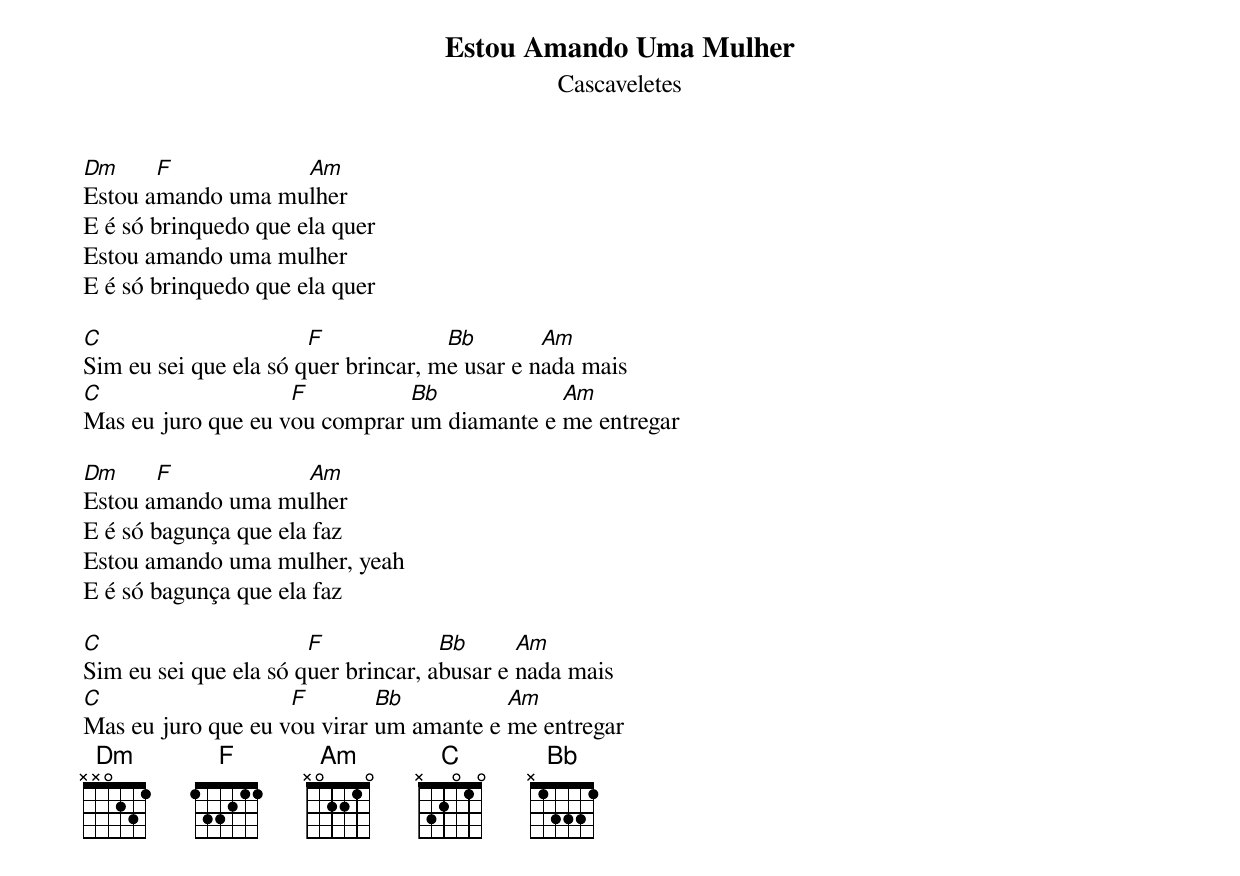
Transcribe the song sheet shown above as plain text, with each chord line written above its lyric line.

Estou Amando Uma Mulher
Cascaveletes

Dm     F           Am
Estou amando uma mulher
E é só brinquedo que ela quer
Estou amando uma mulher
E é só brinquedo que ela quer

C                      F             Bb        Am
Sim eu sei que ela só quer brincar, me usar e nada mais
C                   F          Bb            Am
Mas eu juro que eu vou comprar um diamante e me entregar

Dm     F           Am
Estou amando uma mulher
E é só bagunça que ela faz
Estou amando uma mulher, yeah
E é só bagunça que ela faz

C                      F             Bb      Am
Sim eu sei que ela só quer brincar, abusar e nada mais
C                   F        Bb          Am
Mas eu juro que eu vou virar um amante e me entregar
